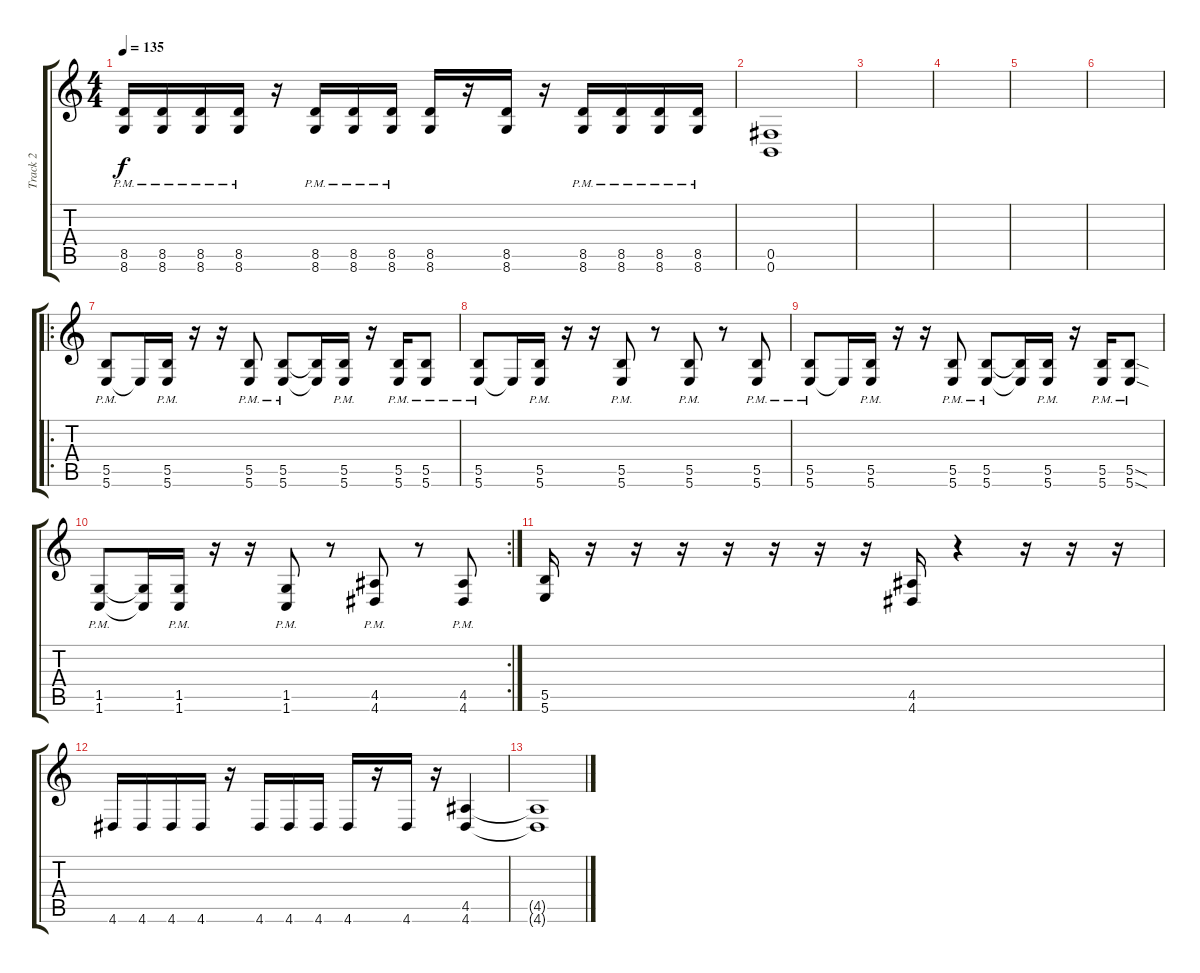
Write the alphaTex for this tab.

\track ("Track 2" "Track 2") {instrument distortionguitar}
\staff {score tabs}
\tuning (Db4 Ab3 E3 B2 Gb2 B1) {hide}
\ts (4 4)
\tempo 135
\clef g2
\ks c
(8.5 8.6{pm}).16{dy f} (8.5 8.6{pm}).16 (8.5 8.6{pm}).16 (8.5 8.6{pm}).16 r.16 (8.5 8.6{pm}).16 (8.5 8.6{pm}).16 (8.5 8.6{pm}).16 (8.5 8.6).16 r.16 (8.5 8.6).16 r.16 (8.5 8.6{pm}).16 (8.5 8.6{pm}).16 (8.5 8.6{pm}).16 (8.5 8.6{pm}).16 |
(0.5 0.6).1 |
|
|
|
|
\ro
(5.5{pm} 5.6{pm}).8 5.6{t}.16 (5.5{pm} 5.6{pm}).16 r.16 r.16 (5.5{pm} 5.6{pm}).8 (5.5{pm} 5.6{pm}).8 (5.5{t} 5.6{t}).16 (5.5{pm} 5.6{pm}).16 r.16 (5.5{pm} 5.6{pm}).16 (5.5{pm} 5.6{pm}).8 |
(5.5{pm} 5.6{pm}).8 5.6{t}.16 (5.5{pm} 5.6{pm}).16 r.16 r.16 (5.5{pm} 5.6{pm}).8 r.8 (5.5{pm} 5.6{pm}).8 r.8 (5.5{pm} 5.6{pm}).8 |
(5.5{pm} 5.6{pm}).8 5.6{t}.16 (5.5{pm} 5.6{pm}).16 r.16 r.16 (5.5{pm} 5.6{pm}).8 (5.5{pm} 5.6{pm}).8 (5.5{t} 5.6{t}).16 (5.5{pm} 5.6{pm}).16 r.16 (5.5{pm} 5.6{pm}).16 (5.5{sod pm} 5.6{sod pm}).8 |
\rc 2
(1.5{pm} 1.6{pm}).8 (1.5{t} 1.6{t}).16 (1.5{pm} 1.6{pm}).16 r.16 r.16 (1.5{pm} 1.6{pm}).8 r.8 (4.5{pm} 4.6{pm}).8 r.8 (4.5{pm} 4.6{pm}).8 |
(5.5 5.6).16 r.16 r.16 r.16 r.16 r.16 r.16 r.16 (4.5 4.6).16 r.4 r.16 r.16 r.16 |
4.6.16 4.6.16 4.6.16 4.6.16 r.16 4.6.16 4.6.16 4.6.16 4.6.16 r.16 4.6.16 r.16 (4.5 4.6).4 |
(4.5{t} 4.6{t}).1
